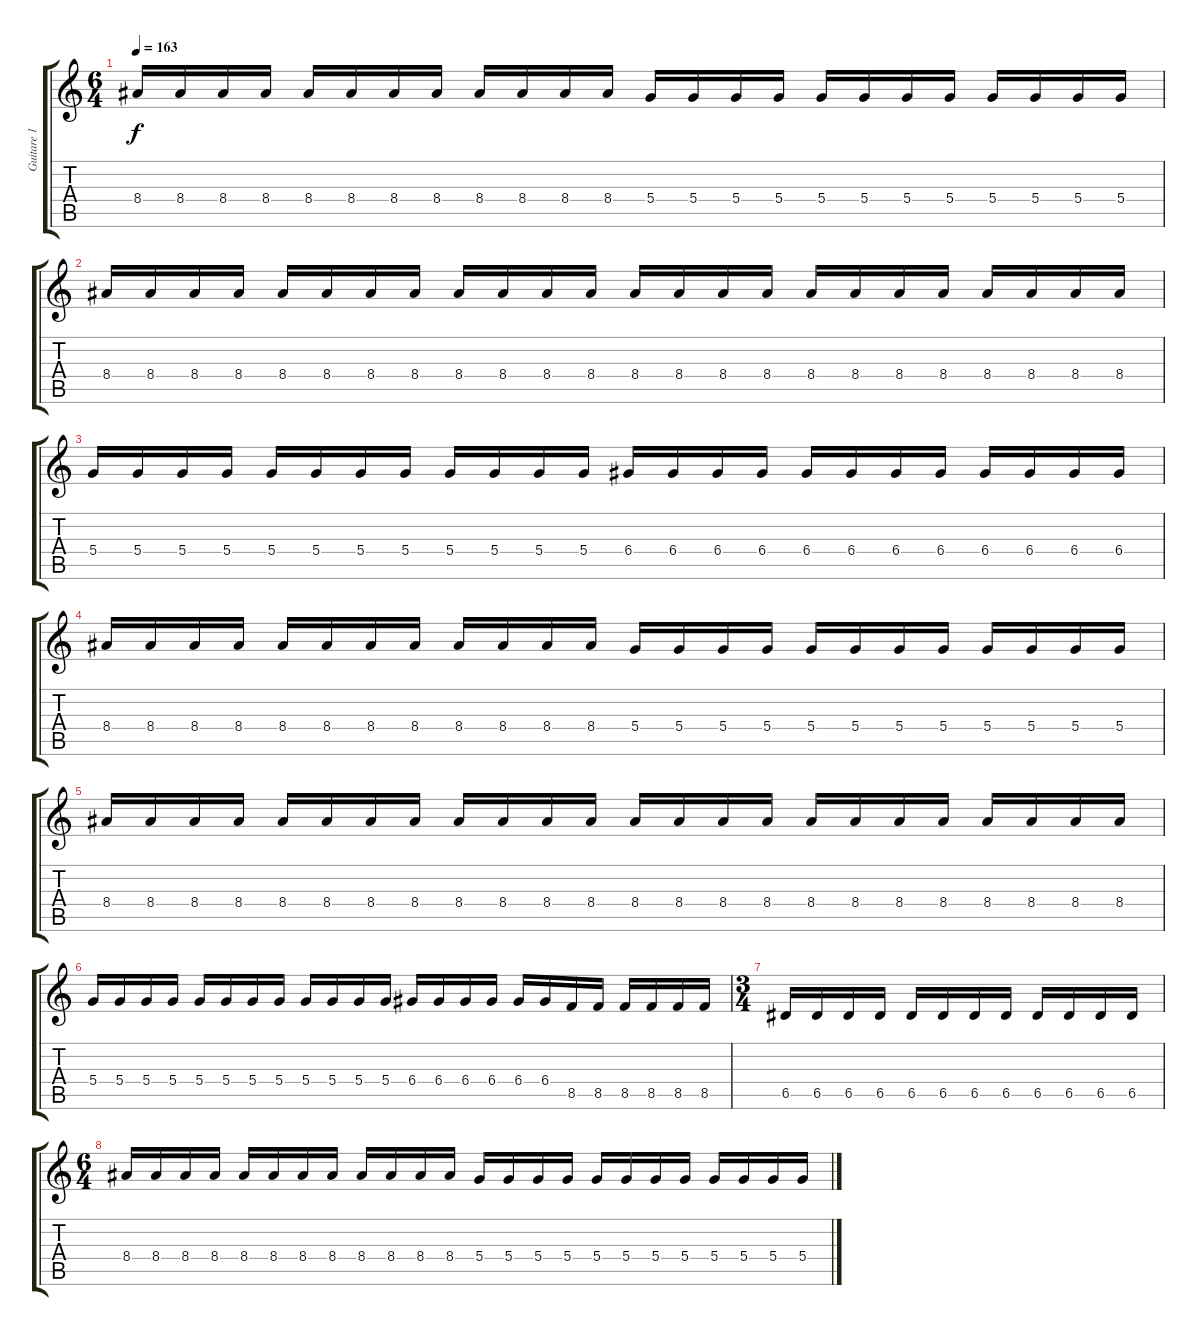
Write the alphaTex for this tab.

\track ("Guitare 1" "Guitare 1") {instrument overdrivenguitar}
\staff {score tabs}
\tuning (E4 B3 G3 D3 A2 E2) {hide}
\ts (6 4)
\tempo 163
\clef g2
\ks c
8.4.16{dy f} 8.4.16 8.4.16 8.4.16 8.4.16 8.4.16 8.4.16 8.4.16 8.4.16 8.4.16 8.4.16 8.4.16 5.4.16 5.4.16 5.4.16 5.4.16 5.4.16 5.4.16 5.4.16 5.4.16 5.4.16 5.4.16 5.4.16 5.4.16 |
8.4.16 8.4.16 8.4.16 8.4.16 8.4.16 8.4.16 8.4.16 8.4.16 8.4.16 8.4.16 8.4.16 8.4.16 8.4.16 8.4.16 8.4.16 8.4.16 8.4.16 8.4.16 8.4.16 8.4.16 8.4.16 8.4.16 8.4.16 8.4.16 |
5.4.16 5.4.16 5.4.16 5.4.16 5.4.16 5.4.16 5.4.16 5.4.16 5.4.16 5.4.16 5.4.16 5.4.16 6.4.16 6.4.16 6.4.16 6.4.16 6.4.16 6.4.16 6.4.16 6.4.16 6.4.16 6.4.16 6.4.16 6.4.16 |
8.4.16 8.4.16 8.4.16 8.4.16 8.4.16 8.4.16 8.4.16 8.4.16 8.4.16 8.4.16 8.4.16 8.4.16 5.4.16 5.4.16 5.4.16 5.4.16 5.4.16 5.4.16 5.4.16 5.4.16 5.4.16 5.4.16 5.4.16 5.4.16 |
8.4.16 8.4.16 8.4.16 8.4.16 8.4.16 8.4.16 8.4.16 8.4.16 8.4.16 8.4.16 8.4.16 8.4.16 8.4.16 8.4.16 8.4.16 8.4.16 8.4.16 8.4.16 8.4.16 8.4.16 8.4.16 8.4.16 8.4.16 8.4.16 |
5.4.16 5.4.16 5.4.16 5.4.16 5.4.16 5.4.16 5.4.16 5.4.16 5.4.16 5.4.16 5.4.16 5.4.16 6.4.16 6.4.16 6.4.16 6.4.16 6.4.16 6.4.16 8.5.16 8.5.16 8.5.16 8.5.16 8.5.16 8.5.16 |
\ts (3 4)
6.5.16 6.5.16 6.5.16 6.5.16 6.5.16 6.5.16 6.5.16 6.5.16 6.5.16 6.5.16 6.5.16 6.5.16 |
\ts (6 4)
8.4.16 8.4.16 8.4.16 8.4.16 8.4.16 8.4.16 8.4.16 8.4.16 8.4.16 8.4.16 8.4.16 8.4.16 5.4.16 5.4.16 5.4.16 5.4.16 5.4.16 5.4.16 5.4.16 5.4.16 5.4.16 5.4.16 5.4.16 5.4.16
